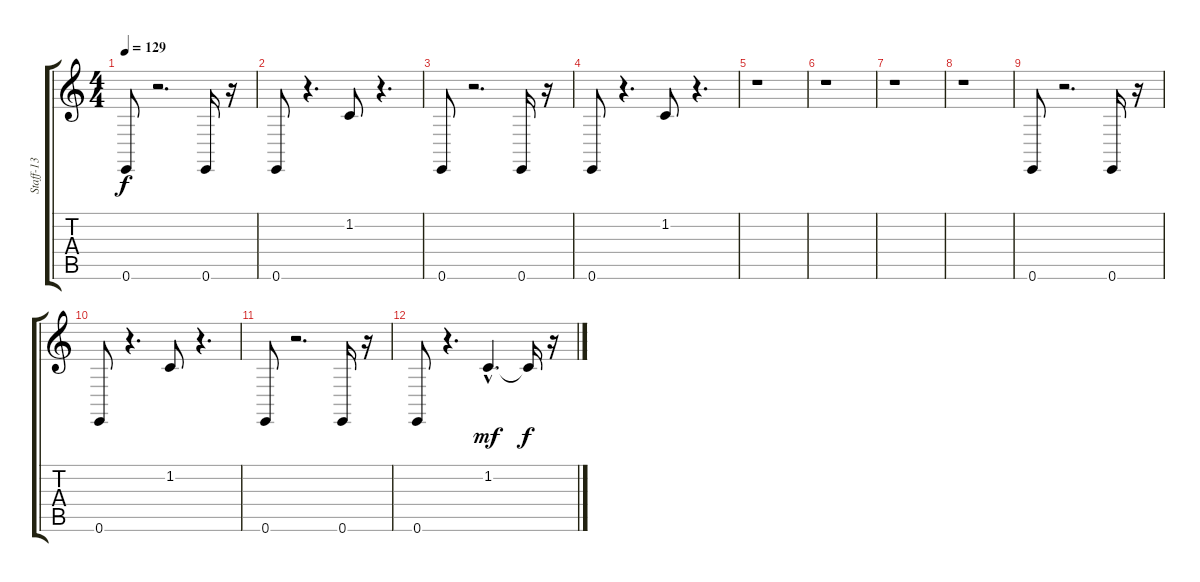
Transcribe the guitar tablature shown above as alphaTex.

\track ("Staff-13" "Staff-13") {instrument gunshot}
\staff {score tabs}
\tuning (E4 B3 G3 D3 A2 E2) {hide}
\ts (4 4)
\tempo 129
\clef g2
\ks c
0.6.8{dy f} r.2{d} 0.6.16 r.16 |
0.6.8 r.4{d} 1.2.8 r.4{d} |
0.6.8 r.2{d} 0.6.16 r.16 |
0.6.8 r.4{d} 1.2.8 r.4{d} |
r.1 |
r.1 |
r.1 |
r.1 |
0.6.8 r.2{d} 0.6.16 r.16 |
0.6.8 r.4{d} 1.2.8 r.4{d} |
0.6.8 r.2{d} 0.6.16 r.16 |
0.6.8 r.4{d} 1.2{hac}.4{d dy mf} 1.2{t}.16{dy f} r.16
